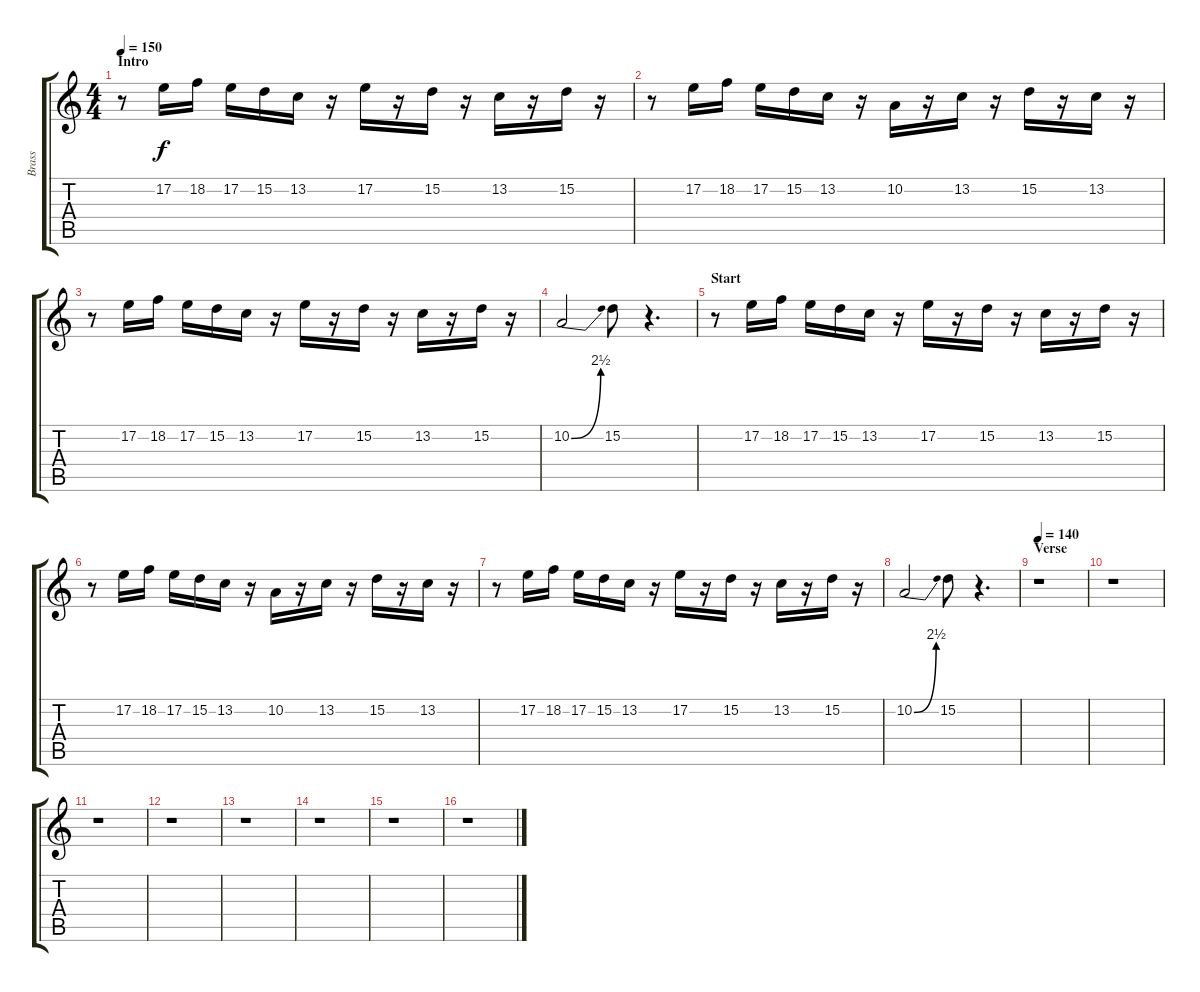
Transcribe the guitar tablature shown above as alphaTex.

\track ("Brass" "Brass") {instrument brasssection}
\staff {score tabs}
\tuning (E4 B3 G3 D3 A2 E2) {hide}
\ts (4 4)
\section ("" "Intro")
\tempo 150
\clef g2
\ks c
r.8{dy f instrument brasssection} 17.2.16 18.2.16 17.2.16 15.2.16 13.2.16 r.16 17.2.16 r.16 15.2.16 r.16 13.2.16 r.16 15.2.16 r.16 |
r.8 17.2.16 18.2.16 17.2.16 15.2.16 13.2.16 r.16 10.2.16 r.16 13.2.16 r.16 15.2.16 r.16 13.2.16 r.16 |
r.8 17.2.16 18.2.16 17.2.16 15.2.16 13.2.16 r.16 17.2.16 r.16 15.2.16 r.16 13.2.16 r.16 15.2.16 r.16 |
10.2{be (bend 0 0 60 10)}.2 15.2.8 r.4{d} |
\section ("" "Start")
r.8 17.2.16 18.2.16 17.2.16 15.2.16 13.2.16 r.16 17.2.16 r.16 15.2.16 r.16 13.2.16 r.16 15.2.16 r.16 |
r.8 17.2.16 18.2.16 17.2.16 15.2.16 13.2.16 r.16 10.2.16 r.16 13.2.16 r.16 15.2.16 r.16 13.2.16 r.16 |
r.8 17.2.16 18.2.16 17.2.16 15.2.16 13.2.16 r.16 17.2.16 r.16 15.2.16 r.16 13.2.16 r.16 15.2.16 r.16 |
10.2{be (bend 0 0 60 10)}.2 15.2.8 r.4{d} |
\section ("" "Verse")
\tempo 140
r.1 |
r.1 |
r.1 |
r.1 |
r.1 |
r.1 |
r.1 |
r.1
